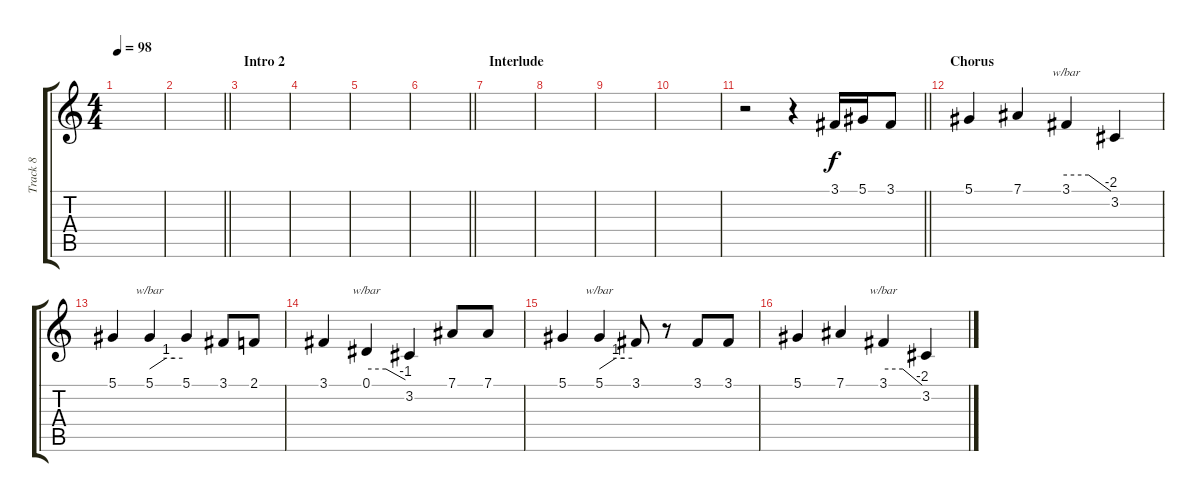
\track ("Track 8" "Track 8") {instrument lead2sawtooth}
\staff {score tabs}
\tuning (Eb4 Bb3 Gb3 Db3 Ab2 Eb2) {hide}
\ts (4 4)
\tempo 98
\clef g2
\ks c
|
\barLineRight lightlight
|
\section ("" "Intro 2")
|
|
|
\barLineRight lightlight
|
\section ("" "Interlude")
|
|
|
|
\barLineRight lightlight
r.2 r.4 3.1.16 5.1.16 3.1.8 |
\section ("" "Chorus")
5.1.4 7.1.4 3.1.4{tbe (custom default 0 0 30 0 60 -8)} 3.2.4 |
5.1.4 5.1.4{tbe (custom default 0 0 30 4 45 4 60 4)} 5.1.4 3.1.8 2.1.8 |
3.1.4 0.1.4{tbe (custom default 0 0 30 0 60 -4)} 3.2.4 7.1.8 7.1.8 |
5.1.4 5.1.4{tbe (custom default 0 0 30 4 45 4 60 4)} 3.1.8 r.8 3.1.8 3.1.8 |
5.1.4 7.1.4 3.1.4{tbe (custom default 0 0 30 0 60 -8)} 3.2.4
